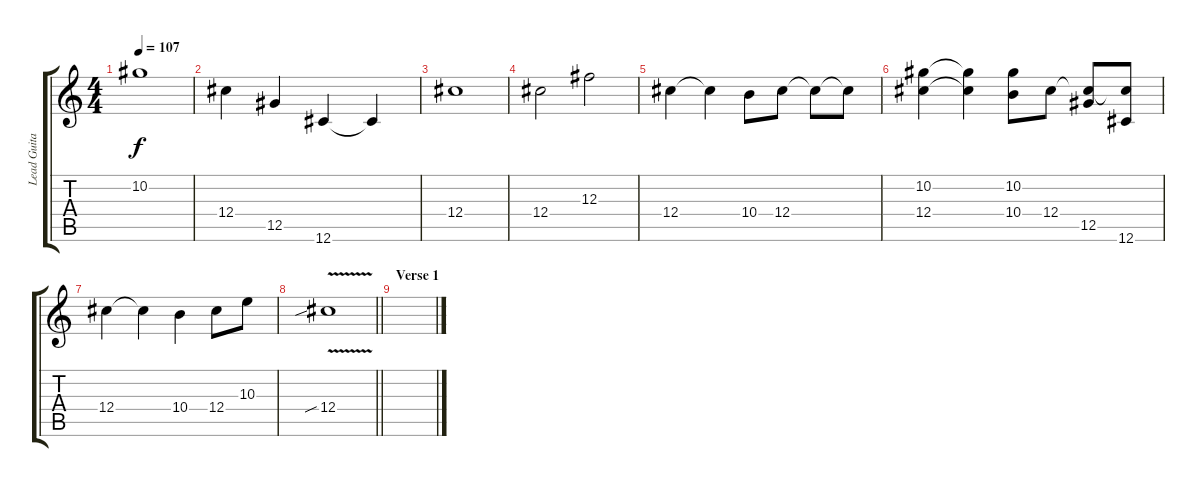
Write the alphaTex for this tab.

\track ("Lead Guitar" "Lead Guita") {instrument distortionguitar}
\staff {score tabs}
\tuning (Eb4 Bb3 Gb3 Db3 Ab2 Db2) {hide}
\ts (4 4)
\tempo 107
\clef g2
\ks c
10.2.1{dy f} |
12.4.4 12.5.4 12.6.4 12.6{t}.4 |
12.4.1 |
12.4.2 12.3.2 |
12.4.4 12.4{t}.4 10.4.8 12.4.8 12.4{t}.8 12.4{t}.8 |
(10.2 12.4).4 (10.2{t} 12.4{t}).4 (10.2 10.4).8 12.4.8 (12.4{t} 12.5).8 (12.4{t} 12.6).8 |
12.4.4 12.4{t}.4 10.4.4 12.4.8 10.3.8 |
\barLineRight lightlight
12.4{v sib}.1 |
\section ("" "Verse 1")
